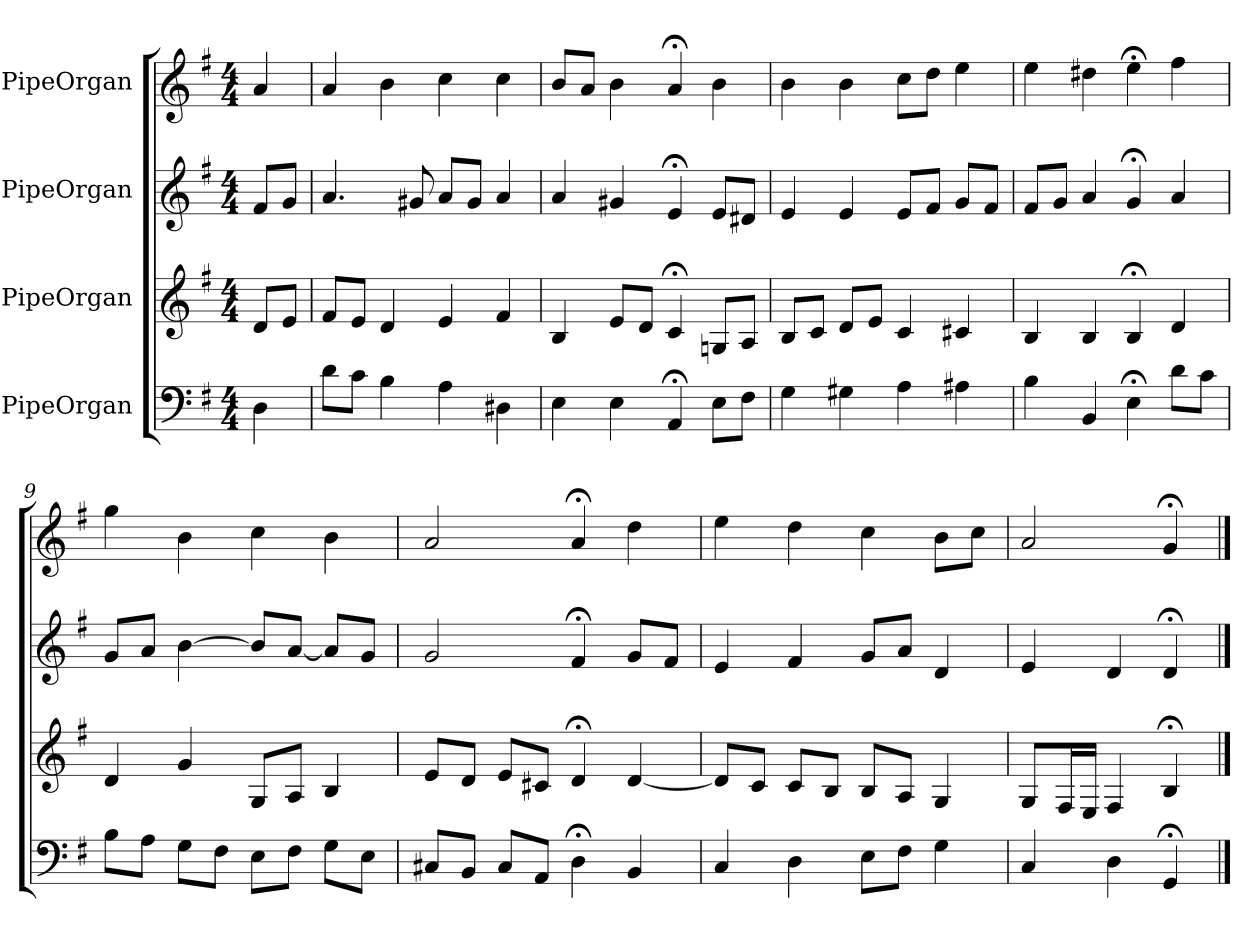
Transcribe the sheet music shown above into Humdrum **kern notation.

**kern	**kern	**kern	**kern
*part4	*part3	*part2	*part1
*staff4	*staff3	*staff2	*staff1
*I"PipeOrgan	*I"PipeOrgan	*I"PipeOrgan	*I"PipeOrgan
*k[f#]	*k[f#]	*k[f#]	*k[f#]
*G:	*G:	*G:	*G:
*M4/4	*M4/4	*M4/4	*M4/4
=	=	=	=
4D	8dL	8f#L	4a
.	8eJ	8gJ	.
=5	=5	=5	=5
8dL	8f#L	4.a	4a
8cJ	8eJ	.	.
4B	4d	.	4b
.	.	8g#X	.
4A	4e	8aL	4cc
.	.	8g#J	.
4D#X	4f#	4a	4cc
=6	=6	=6	=6
4E	4B	4a	8bL
.	.	.	8aJ
4E	8eL	4g#X	4b
.	8dJ	.	.
4AA;<	4c;<	4e;<	4a;<
8EL	8GnL	8eL	4b
8F#J	8AJ	8d#XJ	.
=7	=7	=7	=7
4G	8BL	4e	4b
.	8cJ	.	.
4G#X	8dL	4e	4b
.	8eJ	.	.
4A	4c	8eL	8ccL
.	.	8f#J	8ddJ
4A#X	4c#X	8gL	4ee
.	.	8f#J	.
=8	=8	=8	=8
4B	4B	8f#L	4ee
.	.	8gJ	.
4BB	4B	4a	4dd#X
4E;<	4B;<	4g;<	4ee;<
8dL	4d	4a	4ff#
8cJ	.	.	.
=9	=9	=9	=9
8BL	4d	8gL	4gg
8AJ	.	8aJ	.
8GL	4g	[4b	4b
8F#J	.	.	.
8EL	8GL	8bL]	4cc
8F#J	8AJ	[8aJ	.
8GL	4B	8aL]	4b
8EJ	.	8gJ	.
=10	=10	=10	=10
8C#XL	8eL	2g	2a
8BBJ	8dJ	.	.
8C#L	8eL	.	.
8AAJ	8c#XJ	.	.
4D;<	4d;<	4f#;<	4a;<
4BB	[4d	8gL	4dd
.	.	8f#J	.
=11	=11	=11	=11
4C	8dL]	4e	4ee
.	8cJ	.	.
4D	8cL	4f#	4dd
.	8BJ	.	.
8EL	8BL	8gL	4cc
8F#J	8AJ	8aJ	.
4G	4G	4d	8bL
.	.	.	8ccJ
=12	=12	=12	=12
4C	8GL	4e	2a
.	16F#L	.	.
.	16EJJ	.	.
4D	4F#	4d	.
4GG;<	4B;<	4d;<	4g;<
==	==	==	==
*-	*-	*-	*-
